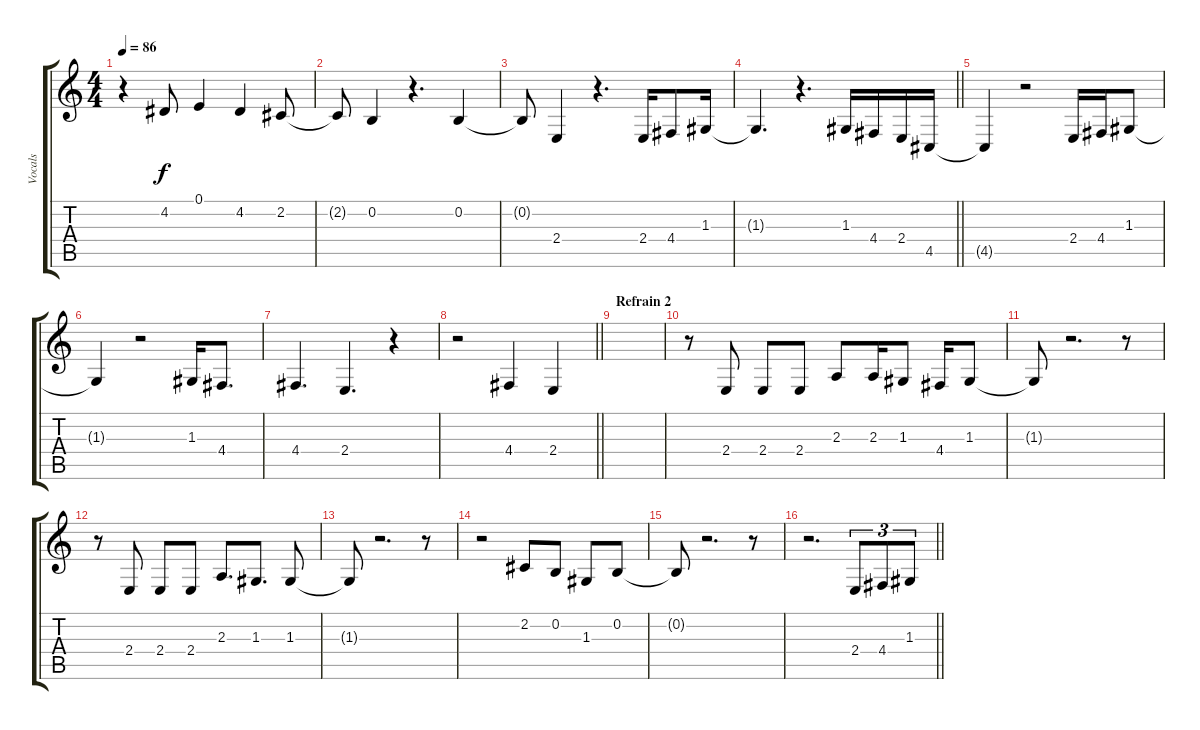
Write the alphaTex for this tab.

\track ("Vocals" "Vocals") {instrument altosax}
\staff {score tabs}
\tuning (E4 B3 G3 D3 A2 E2) {hide}
\ts (4 4)
\tempo 86
\clef g2
\ks c
r.4{dy f} 4.2.8 0.1.4 4.2.4 2.2.8 |
2.2{t}.8 0.2.4 r.4{d} 0.2.4 |
0.2{t}.8 2.4.4 r.4{d} 2.4.16 4.4.8 1.3.16 |
\barLineRight lightlight
1.3{t}.4{d} r.4{d} 1.3.16 4.4.16 2.4.16 4.5.16 |
4.5{t}.4 r.2 2.4.16 4.4.16 1.3.8 |
1.3{t}.4 r.2 1.3.16 4.4.8{d} |
4.4.4{d} 2.4.4{d} r.4 |
\barLineRight lightlight
r.2 4.4.4 2.4.4 |
\section ("" "Refrain 2")
|
r.8 2.4.8 2.4.8 2.4.8 2.3.8 2.3.16 1.3.8 4.4.16 1.3.8 |
1.3{t}.8 r.2{d} r.8 |
r.8 2.4.8 2.4.8 2.4.8 2.3.8{d} 1.3.8{d} 1.3.8 |
1.3{t}.8 r.2{d} r.8 |
r.2 2.2.8 0.2.8 1.3.8 0.2.8 |
0.2{t}.8 r.2{d} r.8 |
\barLineRight lightlight
r.2{d} 2.4.8{tu (3 2)} 4.4.8{tu (3 2)} 1.3.8{tu (3 2)}
